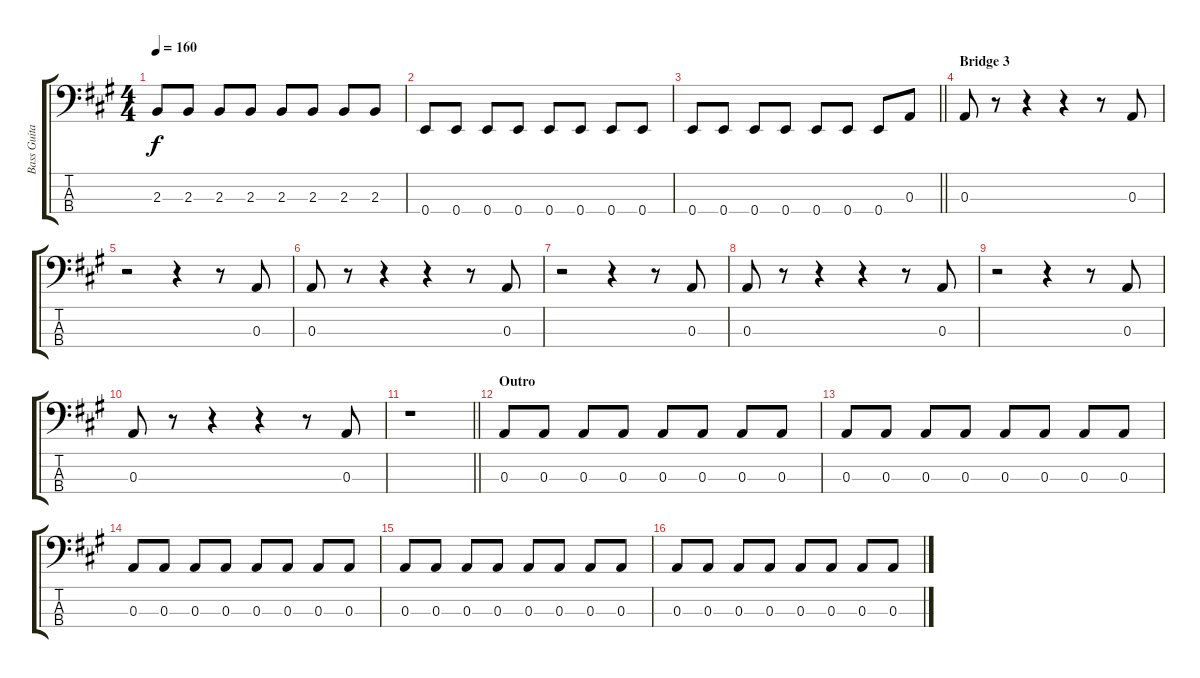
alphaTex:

\track ("Bass Guitar" "Bass Guita") {instrument electricbassfinger}
\staff {score tabs}
\tuning (G2 D2 A1 E1) {hide}
\ts (4 4)
\tempo 160
\clef f4
\ks a
2.3.8{dy f} 2.3.8 2.3.8 2.3.8 2.3.8 2.3.8 2.3.8 2.3.8 |
0.4.8 0.4.8 0.4.8 0.4.8 0.4.8 0.4.8 0.4.8 0.4.8 |
\barLineRight lightlight
0.4.8 0.4.8 0.4.8 0.4.8 0.4.8 0.4.8 0.4.8 0.3.8 |
\section ("" "Bridge 3")
0.3.8 r.8 r.4 r.4 r.8 0.3.8 |
r.2 r.4 r.8 0.3.8 |
0.3.8 r.8 r.4 r.4 r.8 0.3.8 |
r.2 r.4 r.8 0.3.8 |
0.3.8 r.8 r.4 r.4 r.8 0.3.8 |
r.2 r.4 r.8 0.3.8 |
0.3.8 r.8 r.4 r.4 r.8 0.3.8 |
\barLineRight lightlight
r.1 |
\section ("" "Outro")
0.3.8 0.3.8 0.3.8 0.3.8 0.3.8 0.3.8 0.3.8 0.3.8 |
0.3.8 0.3.8 0.3.8 0.3.8 0.3.8 0.3.8 0.3.8 0.3.8 |
0.3.8 0.3.8 0.3.8 0.3.8 0.3.8 0.3.8 0.3.8 0.3.8 |
0.3.8 0.3.8 0.3.8 0.3.8 0.3.8 0.3.8 0.3.8 0.3.8 |
0.3.8 0.3.8 0.3.8 0.3.8 0.3.8 0.3.8 0.3.8 0.3.8
